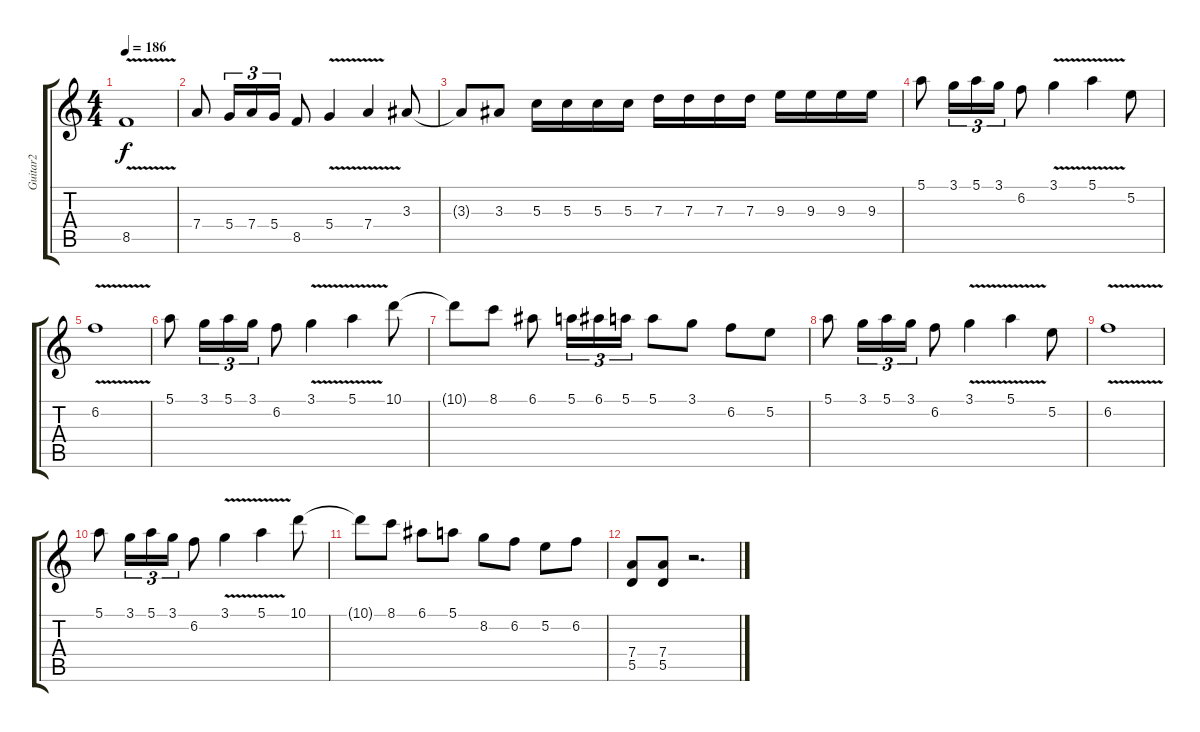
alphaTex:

\track ("Guitar2" "Guitar2") {instrument distortionguitar}
\staff {score tabs}
\tuning (E4 B3 G3 D3 A2 E2) {hide}
\ts (4 4)
\tempo 186
\clef g2
\ks c
8.5{v}.1{dy f} |
7.4.8 5.4.16{tu (3 2)} 7.4.16{tu (3 2)} 5.4.16{tu (3 2)} 8.5.8 5.4{v}.4 7.4{v}.4 3.3.8 |
3.3{t}.8 3.3.8 5.3.16 5.3.16 5.3.16 5.3.16 7.3.16 7.3.16 7.3.16 7.3.16 9.3.16 9.3.16 9.3.16 9.3.16 |
5.1.8 3.1.16{tu (3 2)} 5.1.16{tu (3 2)} 3.1.16{tu (3 2)} 6.2.8 3.1{v}.4 5.1{v}.4 5.2.8 |
6.2{v}.1 |
5.1.8 3.1.16{tu (3 2)} 5.1.16{tu (3 2)} 3.1.16{tu (3 2)} 6.2.8 3.1{v}.4 5.1{v}.4 10.1.8 |
10.1{t}.8 8.1.8 6.1.8 5.1.16{tu (3 2)} 6.1.16{tu (3 2)} 5.1.16{tu (3 2)} 5.1.8 3.1.8 6.2.8 5.2.8 |
5.1.8 3.1.16{tu (3 2)} 5.1.16{tu (3 2)} 3.1.16{tu (3 2)} 6.2.8 3.1{v}.4 5.1{v}.4 5.2.8 |
6.2{v}.1 |
5.1.8 3.1.16{tu (3 2)} 5.1.16{tu (3 2)} 3.1.16{tu (3 2)} 6.2.8 3.1{v}.4 5.1{v}.4 10.1.8 |
10.1{t}.8 8.1.8 6.1.8 5.1.8 8.2.8 6.2.8 5.2.8 6.2.8 |
(7.4 5.5).8 (7.4 5.5).8 r.2{d}
